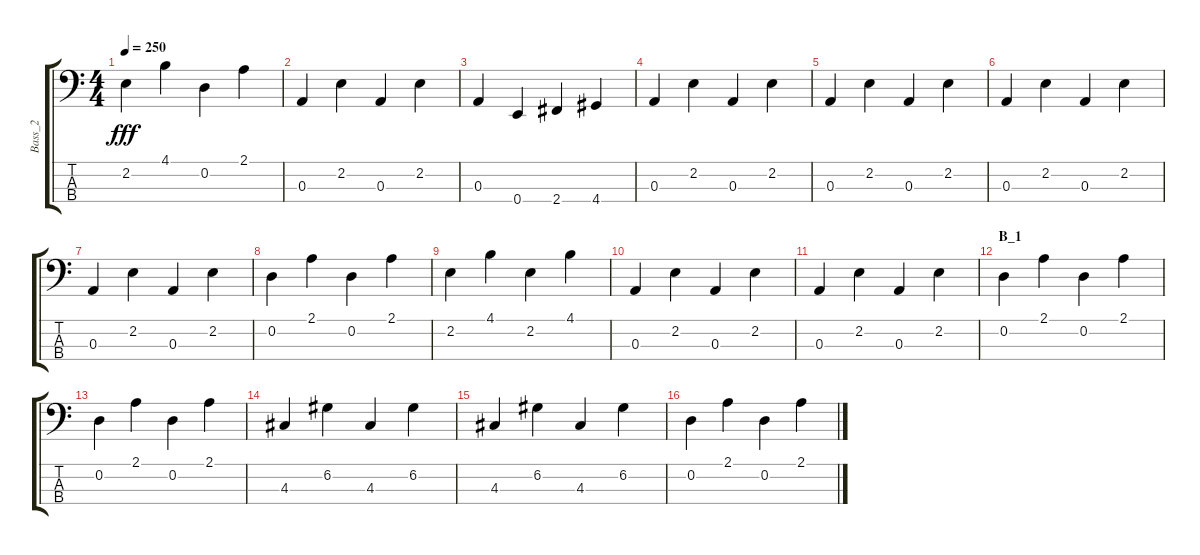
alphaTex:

\track ("Bass_2" "Bass_2") {instrument acousticbass}
\staff {score tabs}
\tuning (G2 D2 A1 E1) {hide}
\ts (4 4)
\tempo 250
\clef f4
\ks c
2.2.4{dy fff} 4.1.4 0.2.4 2.1.4 |
0.3.4 2.2.4 0.3.4 2.2.4 |
0.3.4 0.4.4 2.4.4 4.4.4 |
0.3.4 2.2.4 0.3.4 2.2.4 |
0.3.4 2.2.4 0.3.4 2.2.4 |
0.3.4 2.2.4 0.3.4 2.2.4 |
0.3.4 2.2.4 0.3.4 2.2.4 |
0.2.4 2.1.4 0.2.4 2.1.4 |
2.2.4 4.1.4 2.2.4 4.1.4 |
0.3.4 2.2.4 0.3.4 2.2.4 |
0.3.4 2.2.4 0.3.4 2.2.4 |
\section ("" "B_1")
0.2.4 2.1.4 0.2.4 2.1.4 |
0.2.4 2.1.4 0.2.4 2.1.4 |
4.3.4 6.2.4 4.3.4 6.2.4 |
4.3.4 6.2.4 4.3.4 6.2.4 |
0.2.4 2.1.4 0.2.4 2.1.4
